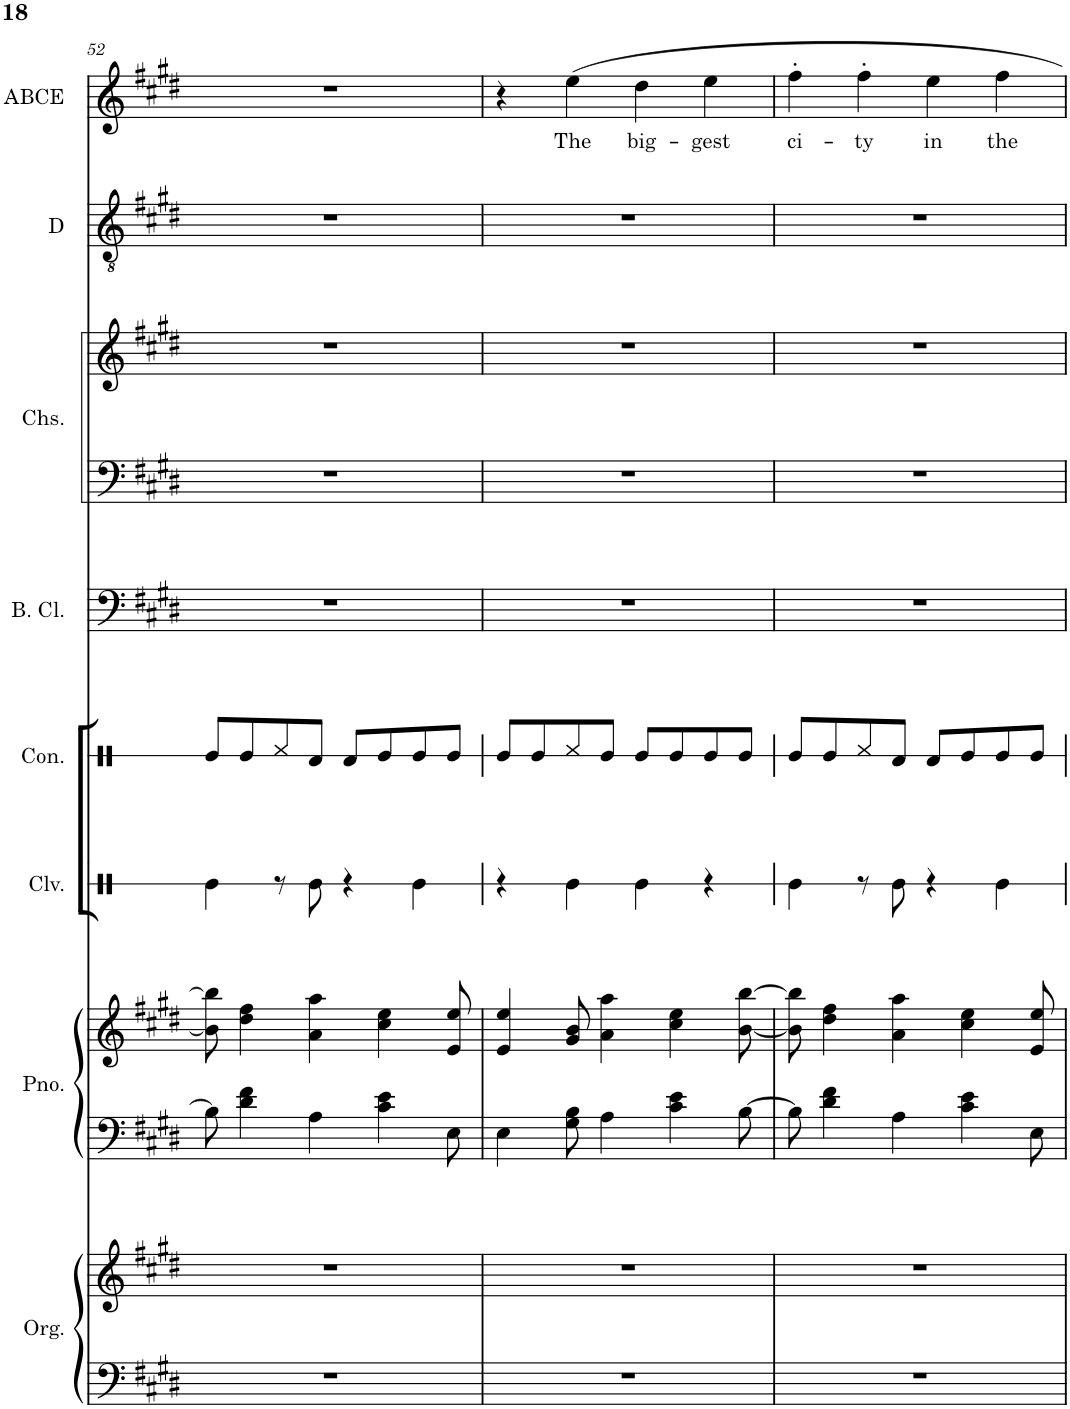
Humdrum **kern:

**kern	**kern	**kern	**kern	**kern	**kern	**kern	**kern	**kern	**kern	**kern	**text
*part8	*part8	*part7	*part7	*part6	*part5	*part4	*part3	*part3	*part2	*part1	*part1
*staff11	*staff10	*staff9	*staff8	*staff7	*staff6	*staff5	*staff4	*staff3	*staff2	*staff1	*staff1
*I"Organ	*	*I"Piano	*	*I"Claves	*I"Congas	*I"Bass Clarinet	*I"Chorus	*	*I"Dan	*I"Allie Belle Celle Ellie	*
*I'Org.	*	*I'Pno.	*	*I'Clv.	*I'Con.	*I'B. Cl.	*I'Chs.	*	*I'D	*I'ABCE	*
!!LO:PB:g=z
*clefF4	*clefG2	*clefF4	*clefG2	*clefX	*clefX	*clefF4	*clefF4	*clefG2	*clefGv2	*clefG2	*
*	*	*	*	*	*	*Trd8c14	*	*	*Trd8c14	*Trd1c2	*
*k[f#c#g#d#]	*k[f#c#g#d#]	*k[f#c#g#d#]	*k[f#c#g#d#]	*k[]	*k[]	*k[f#c#g#d#]	*k[f#c#g#d#]	*k[f#c#g#d#]	*k[f#c#g#d#]	*k[f#c#g#d#]	*
*M4/4	*M4/4	*M4/4	*M4/4	*M4/4	*M4/4	*M4/4	*M4/4	*M4/4	*M4/4	*M4/4	*
=52	=52	=52	=52	=52	=52	=52	=52	=52	=52	=52	=52
1r	1r	8B\]	8b\] 8bb\]	4Re\	8Re/L	1r	1r	1r	1r	1r	.
.	.	4d#\ 4f#\	4dd#\ 4ff#\	.	8Re/	.	.	.	.	.	.
.	.	.	.	8r	8Rf/	.	.	.	.	.	.
.	.	4A\	4a\ 4aa\	8Re\	8Rd/J	.	.	.	.	.	.
.	.	.	.	4r	8Rd/L	.	.	.	.	.	.
.	.	4c#\ 4e\	4cc#\ 4ee\	.	8Re/	.	.	.	.	.	.
.	.	.	.	4Re\	8Re/	.	.	.	.	.	.
.	.	8E\	8e/ 8ee/	.	8Re/J	.	.	.	.	.	.
=53	=53	=53	=53	=53	=53	=53	=53	=53	=53	=53	=53
1r	1r	4E\	4e/ 4ee/	4r	8Re/L	1r	1r	1r	1r	4r	.
.	.	.	.	.	8Re/	.	.	.	.	.	.
!	!	!	!	!	!	!	!	!	!	!	!LO:LY:b
.	.	8G#\ 8B\	8g#/ 8b/	4Re\	8Rf/	.	.	.	.	4ee\	The
.	.	4A\	4a\ 4aa\	.	8Re/J	.	.	.	.	.	.
!	!	!	!	!	!	!	!	!	!	!	!LO:LY:b
.	.	.	.	4Re\	8Re/L	.	.	.	.	4dd#\	big-
.	.	4c#\ 4e\	4cc#\ 4ee\	.	8Re/	.	.	.	.	.	.
!	!	!	!	!	!	!	!	!	!	!	!LO:LY:b
.	.	.	.	4r	8Re/	.	.	.	.	4ee\	-gest
.	.	[8B\	[8b\ [8bb\	.	8Re/J	.	.	.	.	.	.
=54	=54	=54	=54	=54	=54	=54	=54	=54	=54	=54	=54
!	!	!	!	!	!	!	!	!	!	!	!LO:LY:b
1r	1r	8B\]	8b\] 8bb\]	4Re\	8Re/L	1r	1r	1r	1r	4ff#'\	ci-
.	.	4d#\ 4f#\	4dd#\ 4ff#\	.	8Re/	.	.	.	.	.	.
!	!	!	!	!	!	!	!	!	!	!	!LO:LY:b
.	.	.	.	8r	8Rf/	.	.	.	.	4ff#'\	-ty
.	.	4A\	4a\ 4aa\	8Re\	8Rd/J	.	.	.	.	.	.
!	!	!	!	!	!	!	!	!	!	!	!LO:LY:b
.	.	.	.	4r	8Rd/L	.	.	.	.	4ee\	in
.	.	4c#\ 4e\	4cc#\ 4ee\	.	8Re/	.	.	.	.	.	.
!	!	!	!	!	!	!	!	!	!	!	!LO:LY:b
.	.	.	.	4Re\	8Re/	.	.	.	.	4ff#\	the
.	.	8E\	8e/ 8ee/	.	8Re/J	.	.	.	.	.	.
=	=	=	=	=	=	=	=	=	=	=	=
*-	*-	*-	*-	*-	*-	*-	*-	*-	*-	*-	*-
